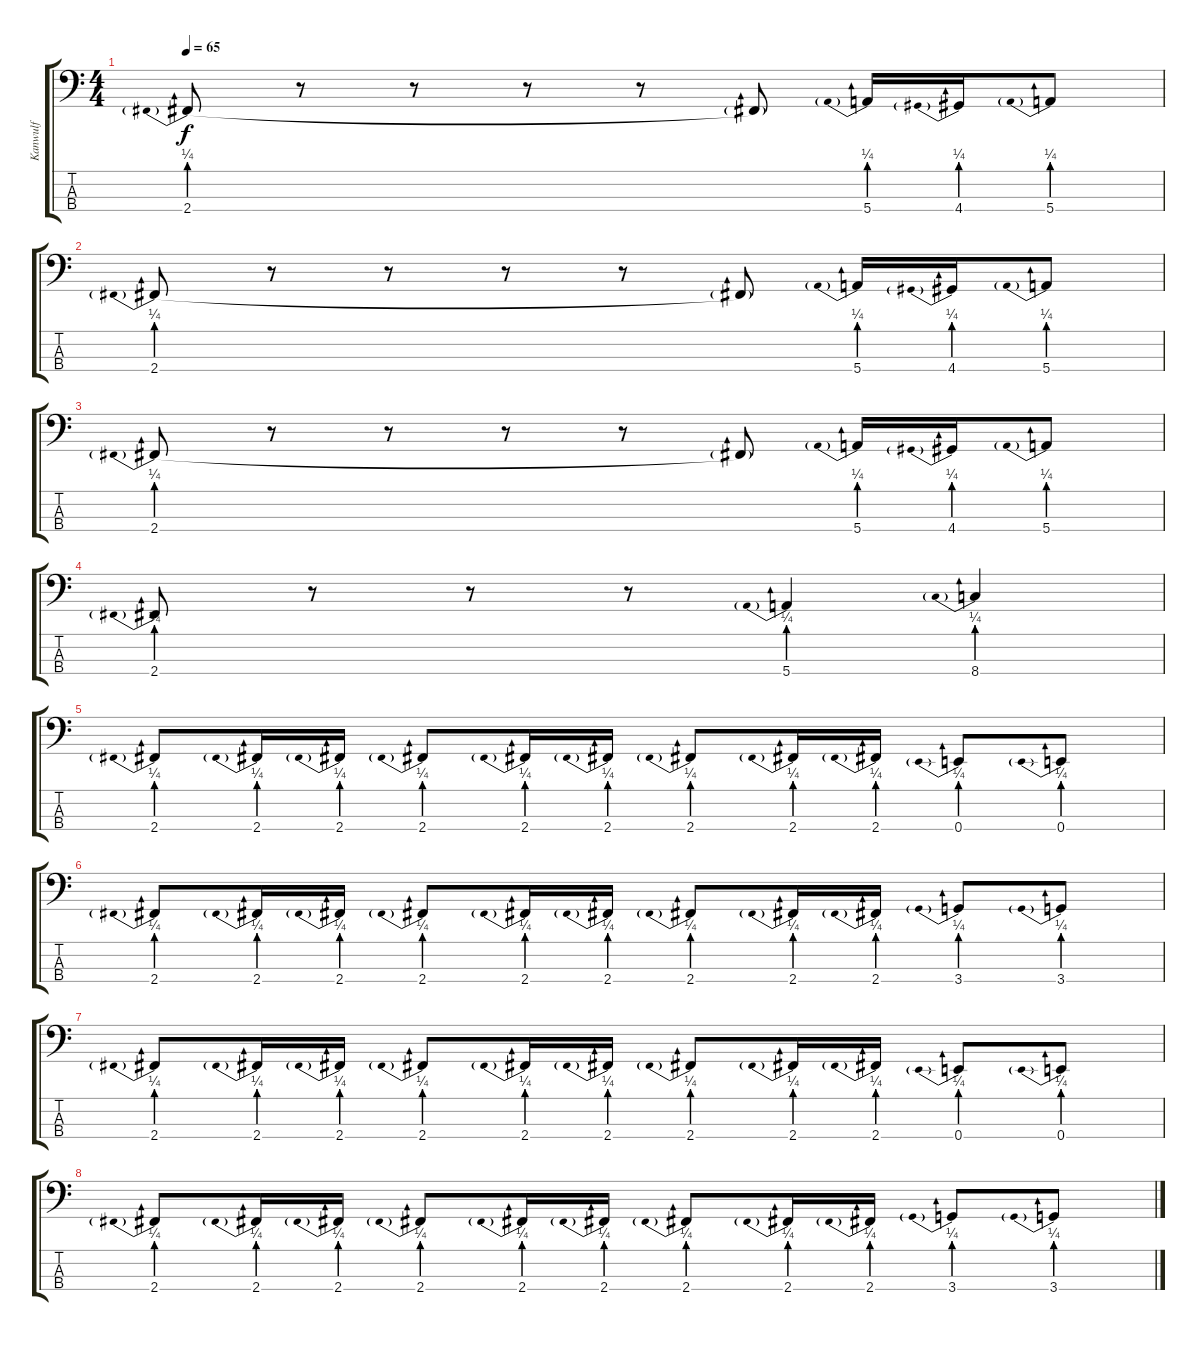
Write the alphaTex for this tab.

\track ("Kanwulf" "Kanwulf") {instrument electricbassfinger}
\staff {score tabs}
\tuning (G2 D2 A1 E1) {hide}
\ts (4 4)
\tempo 65
\clef f4
\ks c
2.4{be (prebend 0 1 60 1)}.8{dy f} r.8 r.8 r.8 r.8 2.4{t}.8 5.4{be (prebend 0 1 60 1)}.16 4.4{be (prebend 0 1 60 1)}.16 5.4{be (prebend 0 1 60 1)}.8 |
2.4{be (prebend 0 1 60 1)}.8 r.8 r.8 r.8 r.8 2.4{t}.8 5.4{be (prebend 0 1 60 1)}.16 4.4{be (prebend 0 1 60 1)}.16 5.4{be (prebend 0 1 60 1)}.8 |
2.4{be (prebend 0 1 60 1)}.8 r.8 r.8 r.8 r.8 2.4{t}.8 5.4{be (prebend 0 1 60 1)}.16 4.4{be (prebend 0 1 60 1)}.16 5.4{be (prebend 0 1 60 1)}.8 |
2.4{be (prebend 0 1 60 1)}.8 r.8 r.8 r.8 5.4{be (prebend 0 1 60 1)}.4 8.4{be (prebend 0 1 60 1)}.4 |
2.4{be (prebend 0 1 60 1)}.8 2.4{be (prebend 0 1 60 1)}.16 2.4{be (prebend 0 1 60 1)}.16 2.4{be (prebend 0 1 60 1)}.8 2.4{be (prebend 0 1 60 1)}.16 2.4{be (prebend 0 1 60 1)}.16 2.4{be (prebend 0 1 60 1)}.8 2.4{be (prebend 0 1 60 1)}.16 2.4{be (prebend 0 1 60 1)}.16 0.4{be (prebend 0 1 60 1)}.8 0.4{be (prebend 0 1 60 1)}.8 |
2.4{be (prebend 0 1 60 1)}.8 2.4{be (prebend 0 1 60 1)}.16 2.4{be (prebend 0 1 60 1)}.16 2.4{be (prebend 0 1 60 1)}.8 2.4{be (prebend 0 1 60 1)}.16 2.4{be (prebend 0 1 60 1)}.16 2.4{be (prebend 0 1 60 1)}.8 2.4{be (prebend 0 1 60 1)}.16 2.4{be (prebend 0 1 60 1)}.16 3.4{be (prebend 0 1 60 1)}.8 3.4{be (prebend 0 1 60 1)}.8 |
2.4{be (prebend 0 1 60 1)}.8 2.4{be (prebend 0 1 60 1)}.16 2.4{be (prebend 0 1 60 1)}.16 2.4{be (prebend 0 1 60 1)}.8 2.4{be (prebend 0 1 60 1)}.16 2.4{be (prebend 0 1 60 1)}.16 2.4{be (prebend 0 1 60 1)}.8 2.4{be (prebend 0 1 60 1)}.16 2.4{be (prebend 0 1 60 1)}.16 0.4{be (prebend 0 1 60 1)}.8 0.4{be (prebend 0 1 60 1)}.8 |
2.4{be (prebend 0 1 60 1)}.8 2.4{be (prebend 0 1 60 1)}.16 2.4{be (prebend 0 1 60 1)}.16 2.4{be (prebend 0 1 60 1)}.8 2.4{be (prebend 0 1 60 1)}.16 2.4{be (prebend 0 1 60 1)}.16 2.4{be (prebend 0 1 60 1)}.8 2.4{be (prebend 0 1 60 1)}.16 2.4{be (prebend 0 1 60 1)}.16 3.4{be (prebend 0 1 60 1)}.8 3.4{be (prebend 0 1 60 1)}.8
